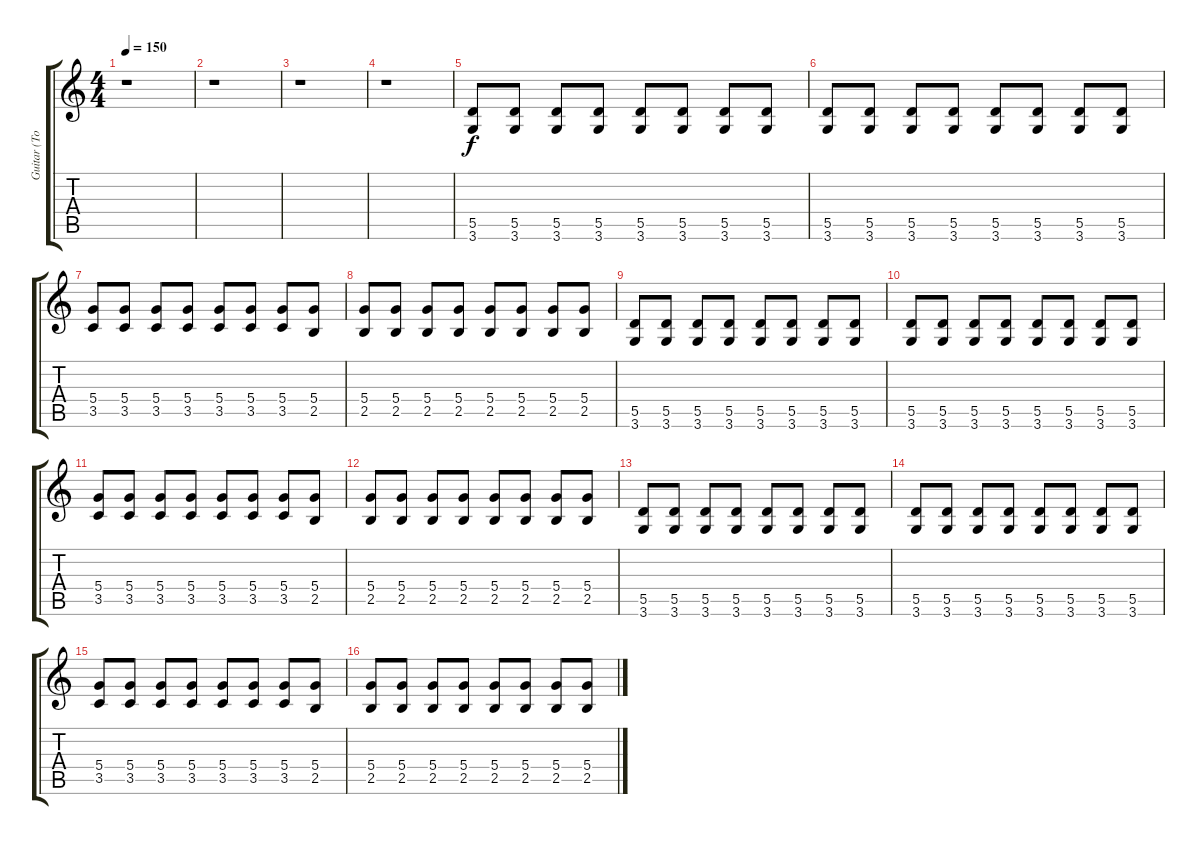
\track ("Guitar (Tom Delonge)" "Guitar (To") {instrument acousticguitarnylon}
\staff {score tabs}
\tuning (E4 B3 G3 D3 A2 E2) {hide}
\ts (4 4)
\tempo 150
\clef g2
\ks c
r.1{dy f instrument acousticguitarnylon} |
r.1 |
r.1 |
r.1 |
(5.5 3.6).8 (5.5 3.6).8 (5.5 3.6).8 (5.5 3.6).8 (5.5 3.6).8 (5.5 3.6).8 (5.5 3.6).8 (5.5 3.6).8 |
(5.5 3.6).8 (5.5 3.6).8 (5.5 3.6).8 (5.5 3.6).8 (5.5 3.6).8 (5.5 3.6).8 (5.5 3.6).8 (5.5 3.6).8 |
(5.4 3.5).8 (5.4 3.5).8 (5.4 3.5).8 (5.4 3.5).8 (5.4 3.5).8 (5.4 3.5).8 (5.4 3.5).8 (5.4 2.5).8 |
(5.4 2.5).8 (5.4 2.5).8 (5.4 2.5).8 (5.4 2.5).8 (5.4 2.5).8 (5.4 2.5).8 (5.4 2.5).8 (5.4 2.5).8 |
(5.5 3.6).8 (5.5 3.6).8 (5.5 3.6).8 (5.5 3.6).8 (5.5 3.6).8 (5.5 3.6).8 (5.5 3.6).8 (5.5 3.6).8 |
(5.5 3.6).8 (5.5 3.6).8 (5.5 3.6).8 (5.5 3.6).8 (5.5 3.6).8 (5.5 3.6).8 (5.5 3.6).8 (5.5 3.6).8 |
(5.4 3.5).8 (5.4 3.5).8 (5.4 3.5).8 (5.4 3.5).8 (5.4 3.5).8 (5.4 3.5).8 (5.4 3.5).8 (5.4 2.5).8 |
(5.4 2.5).8 (5.4 2.5).8 (5.4 2.5).8 (5.4 2.5).8 (5.4 2.5).8 (5.4 2.5).8 (5.4 2.5).8 (5.4 2.5).8 |
(5.5 3.6).8 (5.5 3.6).8 (5.5 3.6).8 (5.5 3.6).8 (5.5 3.6).8 (5.5 3.6).8 (5.5 3.6).8 (5.5 3.6).8 |
(5.5 3.6).8 (5.5 3.6).8 (5.5 3.6).8 (5.5 3.6).8 (5.5 3.6).8 (5.5 3.6).8 (5.5 3.6).8 (5.5 3.6).8 |
(5.4 3.5).8 (5.4 3.5).8 (5.4 3.5).8 (5.4 3.5).8 (5.4 3.5).8 (5.4 3.5).8 (5.4 3.5).8 (5.4 2.5).8 |
(5.4 2.5).8 (5.4 2.5).8 (5.4 2.5).8 (5.4 2.5).8 (5.4 2.5).8 (5.4 2.5).8 (5.4 2.5).8 (5.4 2.5).8
